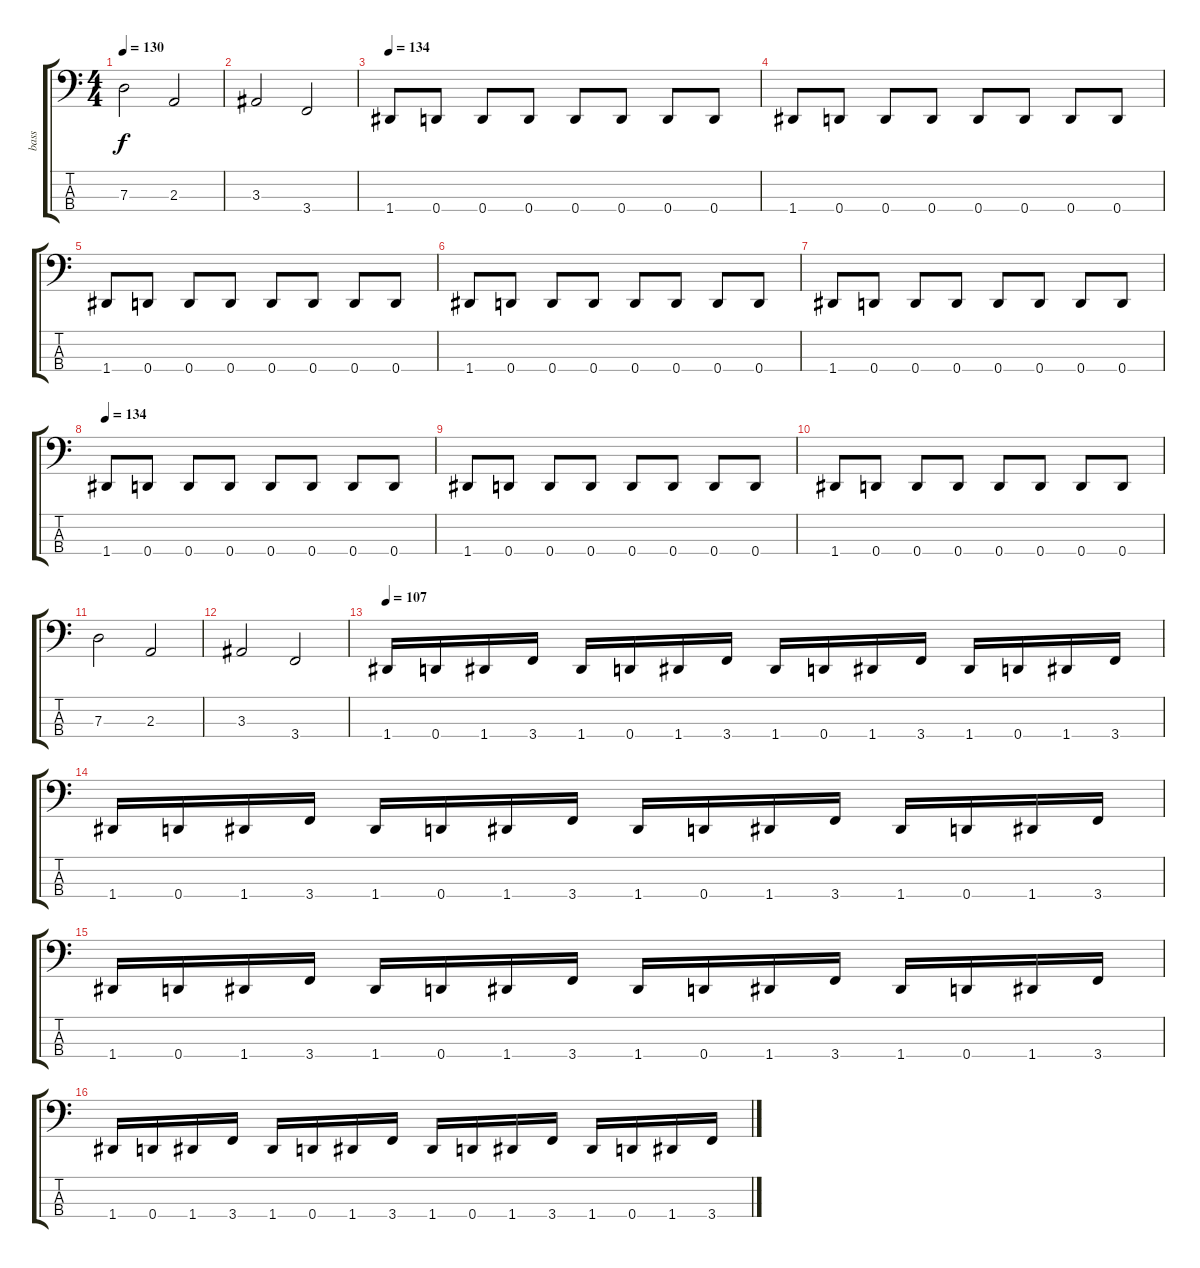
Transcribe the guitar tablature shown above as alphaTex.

\track ("bass" "bass") {instrument electricbassfinger}
\staff {score tabs}
\tuning (F2 C2 G1 D1) {hide}
\ts (4 4)
\tempo 130
\clef f4
\ks c
7.3.2{dy f} 2.3.2 |
3.3.2 3.4.2 |
\tempo 134
1.4.8 0.4.8 0.4.8 0.4.8 0.4.8 0.4.8 0.4.8 0.4.8 |
1.4.8 0.4.8 0.4.8 0.4.8 0.4.8 0.4.8 0.4.8 0.4.8 |
1.4.8 0.4.8 0.4.8 0.4.8 0.4.8 0.4.8 0.4.8 0.4.8 |
1.4.8 0.4.8 0.4.8 0.4.8 0.4.8 0.4.8 0.4.8 0.4.8 |
1.4.8 0.4.8 0.4.8 0.4.8 0.4.8 0.4.8 0.4.8 0.4.8 |
\tempo 134
1.4.8 0.4.8 0.4.8 0.4.8 0.4.8 0.4.8 0.4.8 0.4.8 |
1.4.8 0.4.8 0.4.8 0.4.8 0.4.8 0.4.8 0.4.8 0.4.8 |
1.4.8 0.4.8 0.4.8 0.4.8 0.4.8 0.4.8 0.4.8 0.4.8 |
7.3.2 2.3.2 |
3.3.2 3.4.2 |
\tempo 107
1.4.16 0.4.16 1.4.16 3.4.16 1.4.16 0.4.16 1.4.16 3.4.16 1.4.16 0.4.16 1.4.16 3.4.16 1.4.16 0.4.16 1.4.16 3.4.16 |
1.4.16 0.4.16 1.4.16 3.4.16 1.4.16 0.4.16 1.4.16 3.4.16 1.4.16 0.4.16 1.4.16 3.4.16 1.4.16 0.4.16 1.4.16 3.4.16 |
1.4.16 0.4.16 1.4.16 3.4.16 1.4.16 0.4.16 1.4.16 3.4.16 1.4.16 0.4.16 1.4.16 3.4.16 1.4.16 0.4.16 1.4.16 3.4.16 |
1.4.16 0.4.16 1.4.16 3.4.16 1.4.16 0.4.16 1.4.16 3.4.16 1.4.16 0.4.16 1.4.16 3.4.16 1.4.16 0.4.16 1.4.16 3.4.16
